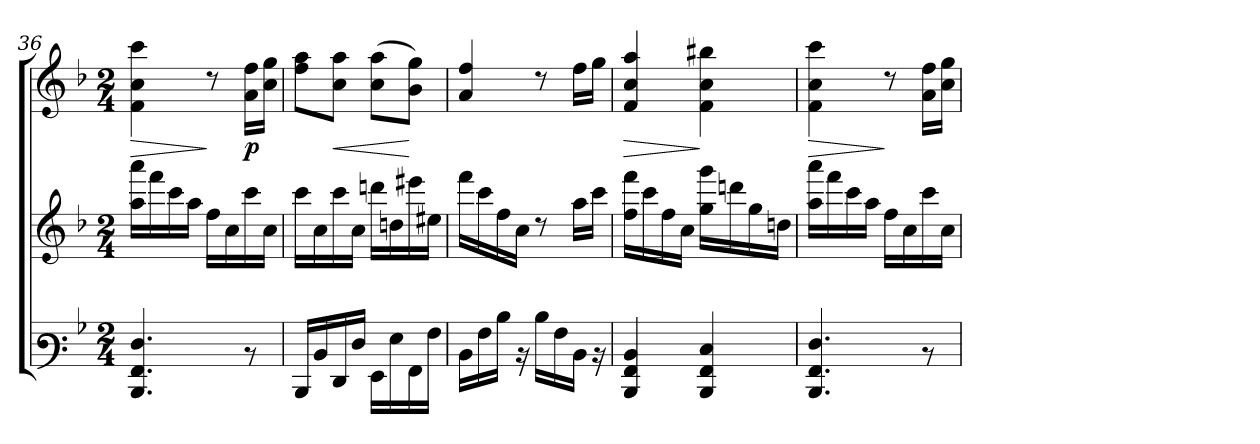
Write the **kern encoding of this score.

**kern	**kern	**kern	**dynam
*part2	*part2	*part1	*part1
*staff3	*staff2	*staff1	*staff1
*clefF3	*clefG3	*clefG3	*
*k[b-]	*k[b-]	*k[b-]	*
*M2/4	*M2/4	*M2/4	*
=36	=36	=36	=36
!	!	!	!LO:HP:b
4.DD/ 4.AA/ 4.F/	16ff\ 16fff\LL	4d\ 4a\ 4aa\	>
.	16ddd\	.	.
.	16aa\	.	.
.	16ff\JJ	.	.
.	16dd\LL	8rb	]
.	16a\	.	.
!	!	!	!LO:DY:b
8rD	16aa\	16f\ 16dd\LL	p
.	16a\JJ	16a\ 16ee\JJ	.
!!LO:LB:g=z
=37	=37	=37	=37
16DD/LL	16aa\LL	8dd\ 8ff\L	.
16D/	16a\	.	.
!	!	!	!LO:HP:b
16FF/	16aa\	8a\ 8ff\J	<
16F/JJ	16a\JJ	.	.
16GG\LL	16bbn\LL	(>8a\ 8ff\L	.
16G\	16bn\	.	.
16AA\	16ccc#X\	8g\ 8ee\J)	[
16A\JJ	16cc#X\JJ	.	.
=38	=38	=38	=38
16D\LL	16ddd\LL	(4f/ 4dd/	.
16A\	16aa\	.	.
16d\JJ	16dd\	.	.
16rC	16a\JJ	.	.
16d\LL	8rb	8rb	.
16A\	.	.	.
16D\JJ	16ff\LL	16dd\LL	.
16rC	16aa\JJ	16ee\JJ	.
=39	=39	=39	=39
!	!	!	!LO:HP:b
!	!	!	!LO:HP:n=1:b
4DD/ 4AA/ 4D/	16dd\ 16ddd\LL	4d/ 4a/ 4ff/	> >
.	16aa\	.	.
.	16dd\	.	.
.	16a\JJ	.	.
4DD/ 4AA/ 4E/	16ee\ 16eee\LL	4d\ 4a\ 4gg#X\	]
.	16bbn\	.	.
.	16ee\	.	.
.	16bn\JJ	.	.
.	.	.	]
=40	=40	=40	=40
!	!	!	!LO:HP:b
4.DD/ 4.AA/ 4.F/	16ff\ 16fff\LL	4d\ 4a\ 4aa\	>
.	16ddd\	.	.
.	16aa\	.	.
.	16ff\JJ	.	.
.	16dd\LL	8rb	]
.	16a\	.	.
8rD	16aa\	16f\ 16dd\LL	.
.	16a\JJ	16a\ 16ee\JJ	.
=	=	=	=
*-	*-	*-	*-
